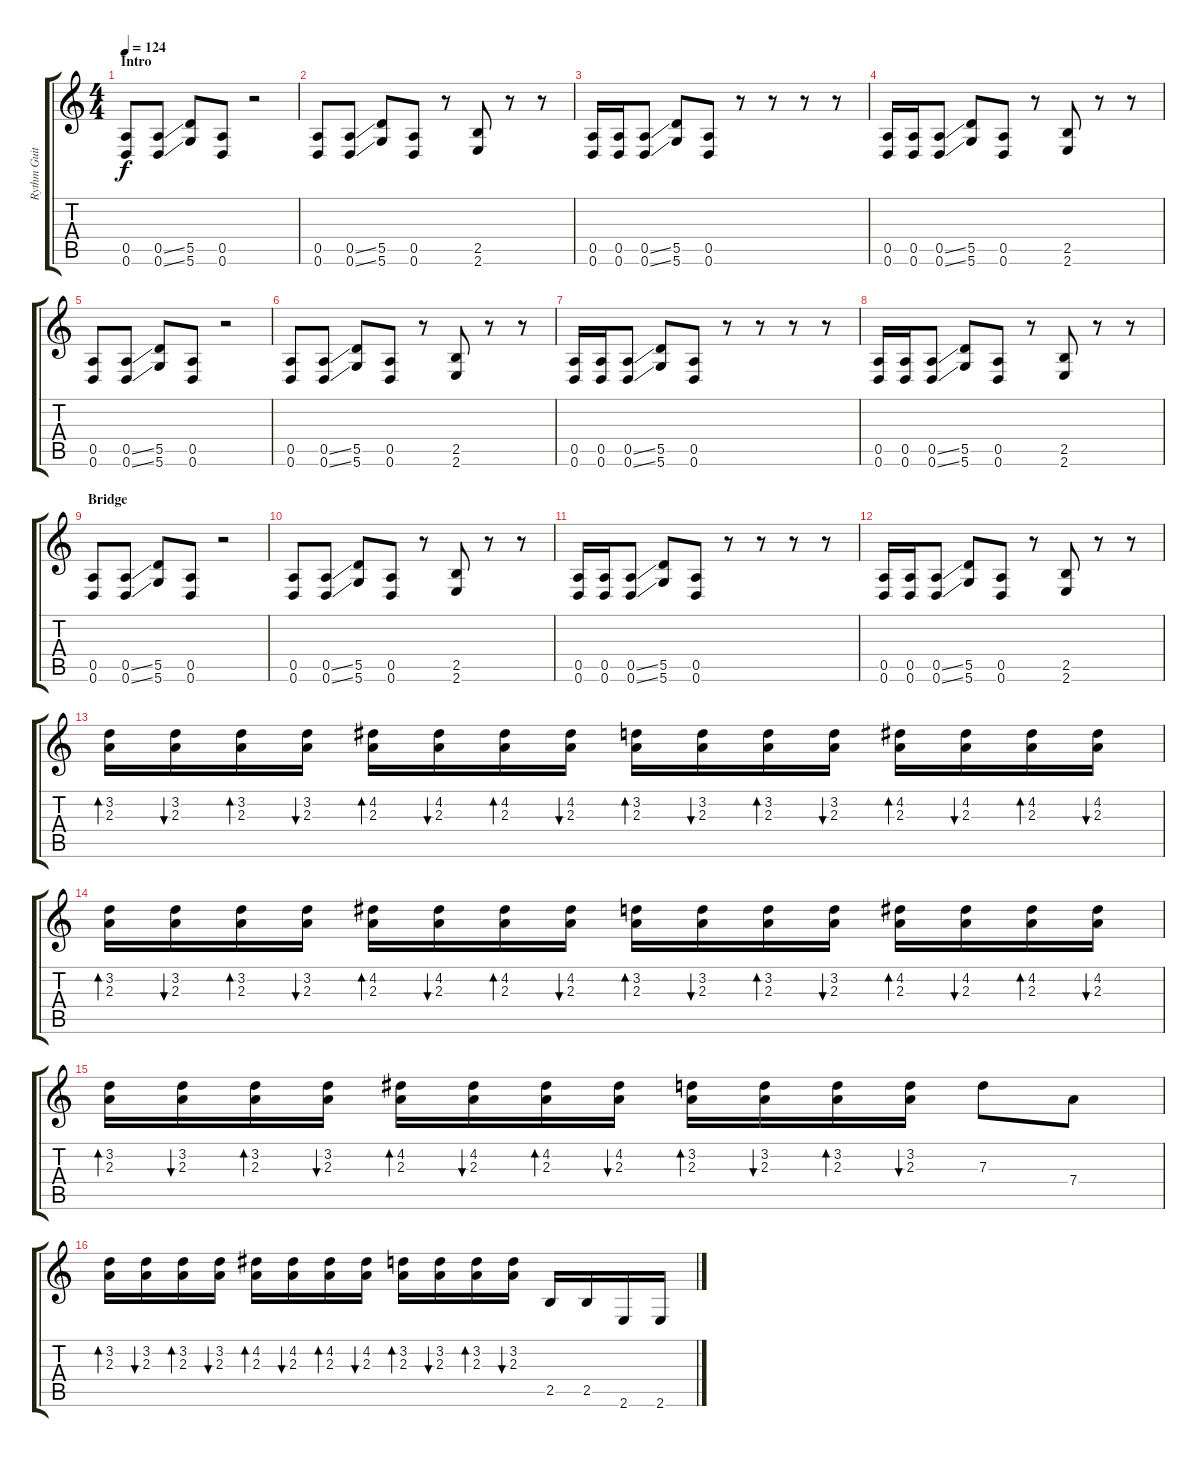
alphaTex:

\track ("Rythm Guitar" "Rythm Guit") {instrument distortionguitar}
\staff {score tabs}
\tuning (E4 B3 G3 D3 A2 D2) {hide}
\ts (4 4)
\section ("" "Intro")
\tempo 124
\clef g2
\ks c
(0.5 0.6).8{dy f instrument distortionguitar} (0.5{ss} 0.6{ss}).8 (5.5 5.6).8 (0.5 0.6).8 r.2 |
(0.5 0.6).8 (0.5{ss} 0.6{ss}).8 (5.5 5.6).8 (0.5 0.6).8 r.8 (2.5 2.6).8 r.8 r.8 |
(0.5 0.6).16 (0.5 0.6).16 (0.5{ss} 0.6{ss}).8 (5.5 5.6).8 (0.5 0.6).8 r.8 r.8 r.8 r.8 |
(0.5 0.6).16 (0.5 0.6).16 (0.5{ss} 0.6{ss}).8 (5.5 5.6).8 (0.5 0.6).8 r.8 (2.5 2.6).8 r.8 r.8 |
(0.5 0.6).8 (0.5{ss} 0.6{ss}).8 (5.5 5.6).8 (0.5 0.6).8 r.2 |
(0.5 0.6).8 (0.5{ss} 0.6{ss}).8 (5.5 5.6).8 (0.5 0.6).8 r.8 (2.5 2.6).8 r.8 r.8 |
(0.5 0.6).16 (0.5 0.6).16 (0.5{ss} 0.6{ss}).8 (5.5 5.6).8 (0.5 0.6).8 r.8 r.8 r.8 r.8 |
(0.5 0.6).16 (0.5 0.6).16 (0.5{ss} 0.6{ss}).8 (5.5 5.6).8 (0.5 0.6).8 r.8 (2.5 2.6).8 r.8 r.8 |
\section ("" "Bridge")
(0.5 0.6).8 (0.5{ss} 0.6{ss}).8 (5.5 5.6).8 (0.5 0.6).8 r.2 |
(0.5 0.6).8 (0.5{ss} 0.6{ss}).8 (5.5 5.6).8 (0.5 0.6).8 r.8 (2.5 2.6).8 r.8 r.8 |
(0.5 0.6).16 (0.5 0.6).16 (0.5{ss} 0.6{ss}).8 (5.5 5.6).8 (0.5 0.6).8 r.8 r.8 r.8 r.8 |
(0.5 0.6).16 (0.5 0.6).16 (0.5{ss} 0.6{ss}).8 (5.5 5.6).8 (0.5 0.6).8 r.8 (2.5 2.6).8 r.8 r.8 |
(3.2 2.3).16{bd 60} (3.2 2.3).16{bu 60} (3.2 2.3).16{bd 60} (3.2 2.3).16{bu 60} (4.2 2.3).16{bd 60} (4.2 2.3).16{bu 60} (4.2 2.3).16{bd 60} (4.2 2.3).16{bu 60} (3.2 2.3).16{bd 60} (3.2 2.3).16{bu 60} (3.2 2.3).16{bd 60} (3.2 2.3).16{bu 60} (4.2 2.3).16{bd 60} (4.2 2.3).16{bu 60} (4.2 2.3).16{bd 60} (4.2 2.3).16{bu 60} |
(3.2 2.3).16{bd 60} (3.2 2.3).16{bu 60} (3.2 2.3).16{bd 60} (3.2 2.3).16{bu 60} (4.2 2.3).16{bd 60} (4.2 2.3).16{bu 60} (4.2 2.3).16{bd 60} (4.2 2.3).16{bu 60} (3.2 2.3).16{bd 60} (3.2 2.3).16{bu 60} (3.2 2.3).16{bd 60} (3.2 2.3).16{bu 60} (4.2 2.3).16{bd 60} (4.2 2.3).16{bu 60} (4.2 2.3).16{bd 60} (4.2 2.3).16{bu 60} |
(3.2 2.3).16{bd 60} (3.2 2.3).16{bu 60} (3.2 2.3).16{bd 60} (3.2 2.3).16{bu 60} (4.2 2.3).16{bd 60} (4.2 2.3).16{bu 60} (4.2 2.3).16{bd 60} (4.2 2.3).16{bu 60} (3.2 2.3).16{bd 60} (3.2 2.3).16{bu 60} (3.2 2.3).16{bd 60} (3.2 2.3).16{bu 60} 7.3.8 7.4.8 |
(3.2 2.3).16{bd 60} (3.2 2.3).16{bu 60} (3.2 2.3).16{bd 60} (3.2 2.3).16{bu 60} (4.2 2.3).16{bd 60} (4.2 2.3).16{bu 60} (4.2 2.3).16{bd 60} (4.2 2.3).16{bu 60} (3.2 2.3).16{bd 60} (3.2 2.3).16{bu 60} (3.2 2.3).16{bd 60} (3.2 2.3).16{bu 60} 2.5.16 2.5.16 2.6.16 2.6.16
